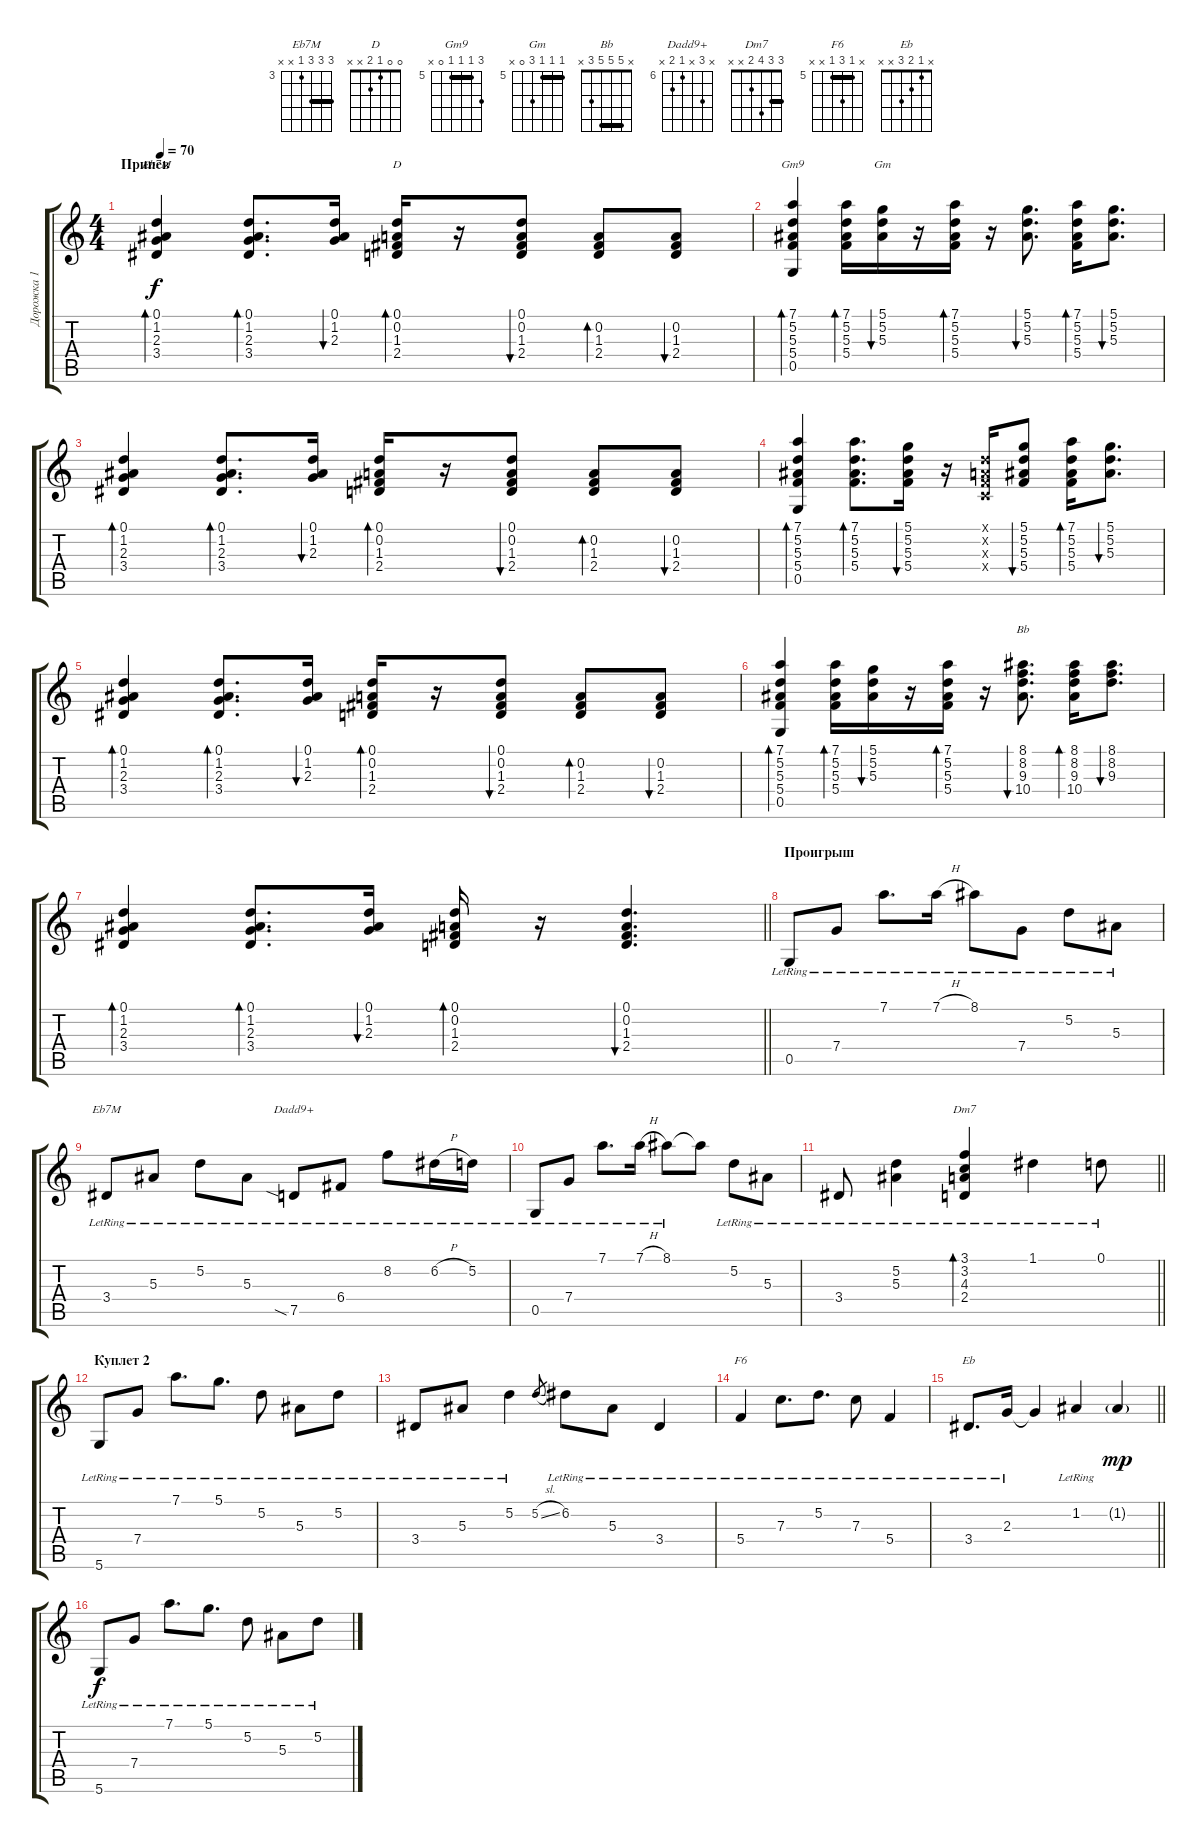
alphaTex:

\track ("Дорожка 1" "Дорожка 1") {instrument electricguitarclean}
\staff {score tabs}
\tuning (D4 A3 F3 C3 G2 D2) {hide}
\chord ("Eb7M" 0 1 2 3 x x)
\chord ("D" 0 0 1 2 x x)
\chord ("Gm9" 7 5 5 5 0 x) {firstfret 5 barre 5}
\chord ("Gm" 5 5 5 7 0 x) {firstfret 5 barre 5}
\chord ("Bb" x 5 5 5 3 x) {barre 5}
\chord ("Eb7M" 5 5 5 3 x x) {firstfret 3 barre 5}
\chord ("Dadd9+" x 8 x 6 7 x) {firstfret 6}
\chord ("Dm7" 3 3 4 2 x x) {barre 3}
\chord ("F6" x 5 7 5 x x) {firstfret 5 barre 5}
\chord ("Eb" x 1 2 3 x x)
\ts (4 4)
\section ("" "Припев")
\tempo 70
\clef g2
\ks aminor
(0.1 1.2 2.3 3.4).4{bd 30 ch "Eb7M" dy f} (0.1 1.2 2.3 3.4).8{d bd 30} (0.1 1.2 2.3).16{bu 30} (0.1 0.2 1.3 2.4).16{bd 30 ch "D"} r.16 (0.1 0.2 1.3 2.4).8{bu 30} (0.2 1.3 2.4).8{bd 30} (0.2 1.3 2.4).8{bu 30} |
(7.1 5.2 5.3 5.4 0.5).4{bd 30 ch "Gm9"} (7.1 5.2 5.3 5.4).16{bd 30} (5.1 5.2 5.3).16{bu 30 ch "Gm"} r.16 (7.1 5.2 5.3 5.4).16{bd 30} r.16 (5.1 5.2 5.3).8{d bu 30} (7.1 5.2 5.3 5.4).16{bd 30} (5.1 5.2 5.3).8{d bu 30} |
(0.1 1.2 2.3 3.4).4{bd 30} (0.1 1.2 2.3 3.4).8{d bd 30} (0.1 1.2 2.3).16{bu 30} (0.1 0.2 1.3 2.4).16{bd 30} r.16 (0.1 0.2 1.3 2.4).8{bu 30} (0.2 1.3 2.4).8{bd 30} (0.2 1.3 2.4).8{bu 30} |
(7.1 5.2 5.3 5.4 0.5).4{bd 30} (7.1 5.2 5.3 5.4).8{d bd 30} (5.1 5.2 5.3 5.4).16{bu 30} r.16 (0.1{x} 0.2{x} 0.3{x} 0.4{x}).16 (5.1 5.2 5.3 5.4).8{bu 30} (7.1 5.2 5.3 5.4).16{bd 30} (5.1 5.2 5.3).8{d bu 30} |
(0.1 1.2 2.3 3.4).4{bd 30} (0.1 1.2 2.3 3.4).8{d bd 30} (0.1 1.2 2.3).16{bu 30} (0.1 0.2 1.3 2.4).16{bd 30} r.16 (0.1 0.2 1.3 2.4).8{bu 30} (0.2 1.3 2.4).8{bd 30} (0.2 1.3 2.4).8{bu 30} |
(7.1 5.2 5.3 5.4 0.5).4{bd 30} (7.1 5.2 5.3 5.4).16{bd 30} (5.1 5.2 5.3).16{bu 30} r.16 (7.1 5.2 5.3 5.4).16{bd 30} r.16 (8.1 8.2 9.3 10.4).8{d bu 30 ch "Bb"} (8.1 8.2 9.3 10.4).16{bd 30} (8.1 8.2 9.3).8{d bu 30} |
\barLineRight lightlight
(0.1 1.2 2.3 3.4).4{bd 30} (0.1 1.2 2.3 3.4).8{d bd 30} (0.1 1.2 2.3).16{bu 30} (0.1 0.2 1.3 2.4).16{bd 30} r.16 (0.1 0.2 1.3 2.4).4{d bu 30} |
\section ("" "Проигрыш")
0.5{lr}.8 7.4{lr}.8 7.1{lr}.8{d} 7.1{h lr}.16 8.1{lr}.8 7.4{lr}.8 5.2{lr}.8 5.3{lr}.8 |
3.4{lr}.8{ch "Eb7M"} 5.3{lr}.8 5.2{lr}.8 5.3{lr}.8 7.5{sia lr}.8{ch "Dadd9+"} 6.4{lr}.8 8.2{lr}.8 6.2{h lr}.16 5.2{lr}.16 |
0.5{lr}.8 7.4{lr}.8 7.1{lr}.8{d} 7.1{h lr}.16 8.1{lr}.8 8.1{t}.8 5.2{lr}.8 5.3{lr}.8 |
\barLineRight lightlight
3.4{lr}.8 (5.2{lr} 5.3{lr}).4 (3.1{lr} 3.2{lr} 4.3 2.4).4{bd 120 ch "Dm7"} 1.1{lr}.4 0.1{lr}.8 |
\section ("" "Куплет 2")
5.6{lr}.8 7.4{lr}.8 7.1{lr}.8{d} 5.1{lr}.8{d} 5.2{lr}.8 5.3{lr}.8 5.2{lr}.8 |
3.4{lr}.8 5.3{lr}.8 5.2{lr}.4 5.2{sl}.8{gr} 6.2{lr}.8 5.3{lr}.8 3.4{lr}.4 |
5.4{lr}.4{ch "F6"} 7.3{lr}.8{d} 5.2{lr}.8{d} 7.3{lr}.8 5.4{lr}.4 |
\barLineRight lightlight
3.4{lr}.8{d ch "Eb"} 2.3{lr}.16 2.3{t}.4 1.2{lr}.4 1.2{g}.4{dy mp} |
5.6{lr}.8{dy f} 7.4{lr}.8 7.1{lr}.8{d} 5.1{lr}.8{d} 5.2{lr}.8 5.3{lr}.8 5.2{lr}.8
